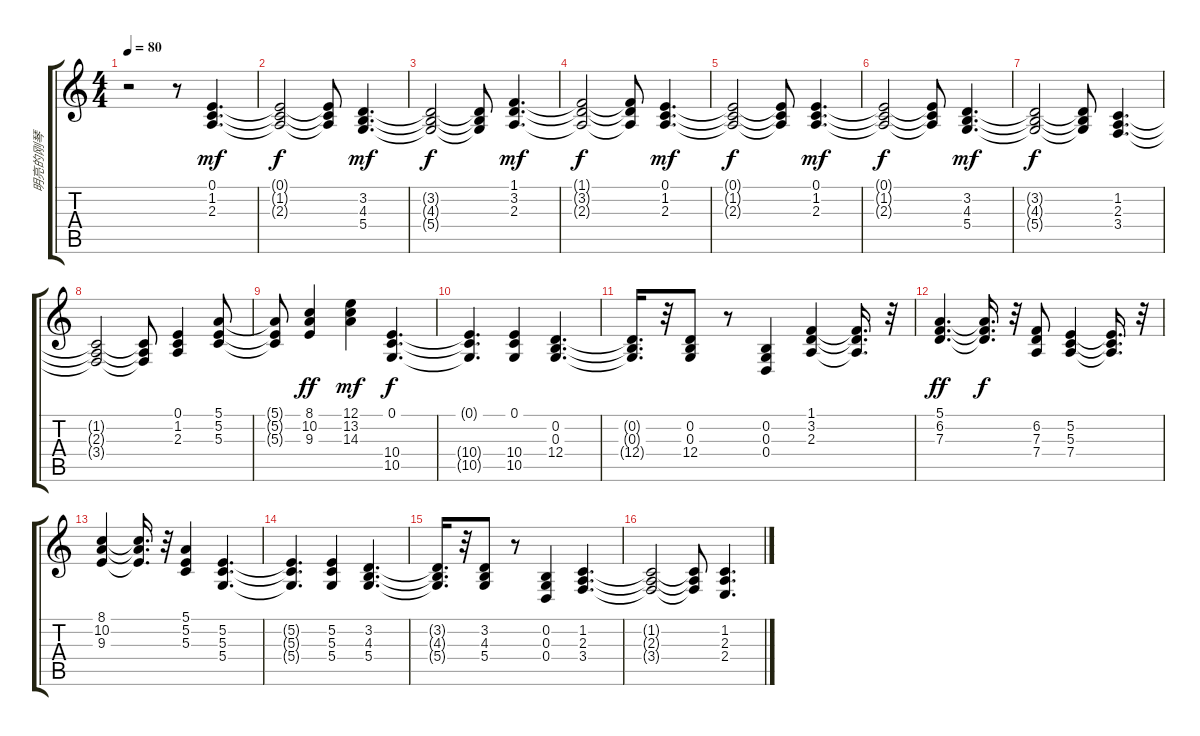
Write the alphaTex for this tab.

\track ("明亮的刚琴 " "明亮的刚琴 ") {instrument brightacousticpiano}
\staff {score tabs}
\tuning (E4 B3 G3 D3 A2 E2) {hide}
\ts (4 4)
\tempo 80
\clef g2
\ks c
r.2{dy f} r.8 (0.1 1.2 2.3).4{d dy mf} |
(0.1{t} 1.2{t} 2.3{t}).2{dy f} (0.1{t} 1.2{t} 2.3{t}).8 (3.2 4.3 5.4).4{d dy mf} |
(3.2{t} 4.3{t} 5.4{t}).2{dy f} (3.2{t} 4.3{t} 5.4{t}).8 (1.1 3.2 2.3).4{d dy mf} |
(1.1{t} 3.2{t} 2.3{t}).2{dy f} (1.1{t} 3.2{t} 2.3{t}).8 (0.1 1.2 2.3).4{d dy mf} |
(0.1{t} 1.2{t} 2.3{t}).2{dy f} (0.1{t} 1.2{t} 2.3{t}).8 (0.1 1.2 2.3).4{d dy mf} |
(0.1{t} 1.2{t} 2.3{t}).2{dy f} (0.1{t} 1.2{t} 2.3{t}).8 (3.2 4.3 5.4).4{d dy mf} |
(3.2{t} 4.3{t} 5.4{t}).2{dy f} (3.2{t} 4.3{t} 5.4{t}).8 (1.2 2.3 3.4).4{d} |
(1.2{t} 2.3{t} 3.4{t}).2 (1.2{t} 2.3{t} 3.4{t}).8 (0.1 1.2 2.3).4 (5.1 5.2 5.3).8 |
(5.1{t} 5.2{t} 5.3{t}).8 (8.1 10.2 9.3).4{dy ff} (12.1 13.2 14.3).4{dy mf} (0.1 10.4 10.5).4{d dy f} |
(0.1{t} 10.4{t} 10.5{t}).4{d} (0.1 10.4 10.5).4 (0.2 0.3 12.4).4{d} |
(0.2{t} 0.3{t} 12.4{t}).16{d} r.32 (0.2 0.3 12.4).8 r.8 (0.2 0.3 0.4).4 (1.1 3.2 2.3).4 (1.1{t} 3.2{t} 2.3{t}).16{d} r.32 |
(5.1 6.2 7.3).4{d dy ff} (5.1{t} 6.2{t} 7.3{t}).16{d dy f} r.32 (6.2 7.3 7.4).8 (5.2 5.3 7.4).4 (5.2{t} 5.3{t} 7.4{t}).16{d} r.32 |
(8.1 10.2 9.3).4 (8.1{t} 10.2{t} 9.3{t}).16{d} r.32 (5.1 5.2 5.3).4 (5.2 5.3 5.4).4{d} |
(5.2{t} 5.3{t} 5.4{t}).4{d} (5.2 5.3 5.4).4 (3.2 4.3 5.4).4{d} |
(3.2{t} 4.3{t} 5.4{t}).16{d} r.32 (3.2 4.3 5.4).8 r.8 (0.2 0.3 0.4).4 (1.2 2.3 3.4).4{d} |
(1.2{t} 2.3{t} 3.4{t}).2 (1.2{t} 2.3{t} 3.4{t}).8 (1.2 2.3 2.4).4{d}
